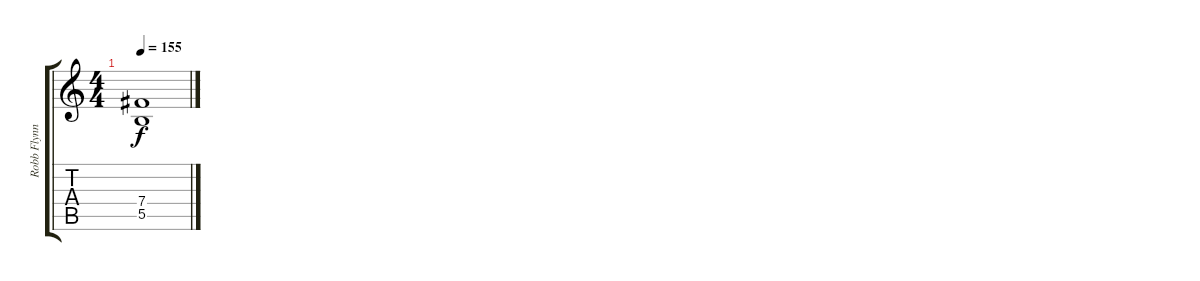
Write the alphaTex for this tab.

\track ("Robb Flynn (Rhythm guitar)" "Robb Flynn") {instrument acousticguitarsteel}
\staff {score tabs}
\tuning (B3 Ab3 E3 B2 Gb2 B1) {hide}
\ts (4 4)
\tempo 155
\clef g2
\ks c
(7.4{t} 5.5{t}).1{dy f}
